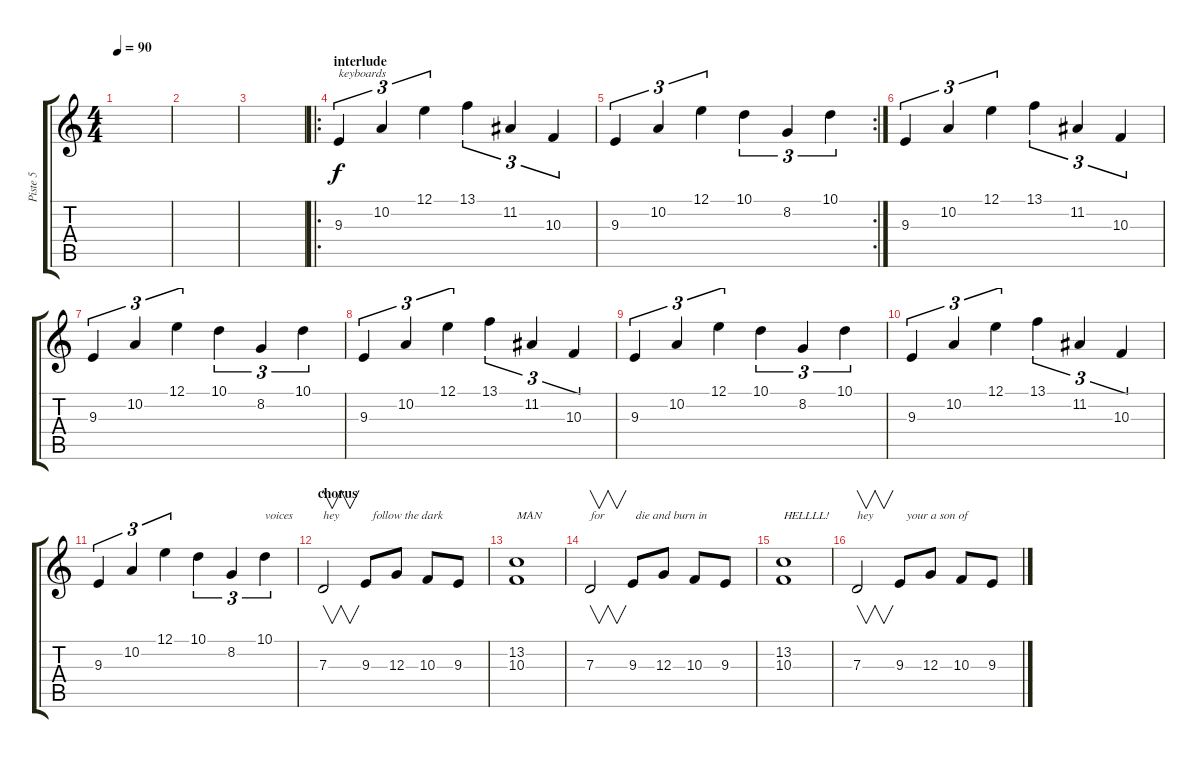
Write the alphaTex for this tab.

\track ("Piste 5" "Piste 5") {instrument musicbox}
\staff {score tabs}
\tuning (E4 B3 G3 D3 A2 E2) {hide}
\ts (4 4)
\tempo 90
\clef g2
\ks c
|
|
|
\ro
\section ("" "interlude")
9.3.4{tu (3 2) txt "keyboards" dy f instrument musicbox} 10.2.4{tu (3 2)} 12.1.4{tu (3 2)} 13.1.4{tu (3 2)} 11.2.4{tu (3 2)} 10.3.4{tu (3 2)} |
\rc 2
9.3.4{tu (3 2) instrument musicbox} 10.2.4{tu (3 2)} 12.1.4{tu (3 2)} 10.1.4{tu (3 2)} 8.2.4{tu (3 2)} 10.1.4{tu (3 2)} |
9.3.4{tu (3 2) instrument musicbox} 10.2.4{tu (3 2)} 12.1.4{tu (3 2)} 13.1.4{tu (3 2)} 11.2.4{tu (3 2)} 10.3.4{tu (3 2)} |
9.3.4{tu (3 2) instrument musicbox} 10.2.4{tu (3 2)} 12.1.4{tu (3 2)} 10.1.4{tu (3 2)} 8.2.4{tu (3 2)} 10.1.4{tu (3 2)} |
9.3.4{tu (3 2) instrument musicbox} 10.2.4{tu (3 2)} 12.1.4{tu (3 2)} 13.1.4{tu (3 2)} 11.2.4{tu (3 2)} 10.3.4{tu (3 2)} |
9.3.4{tu (3 2) instrument musicbox} 10.2.4{tu (3 2)} 12.1.4{tu (3 2)} 10.1.4{tu (3 2)} 8.2.4{tu (3 2)} 10.1.4{tu (3 2)} |
9.3.4{tu (3 2) instrument musicbox} 10.2.4{tu (3 2)} 12.1.4{tu (3 2)} 13.1.4{tu (3 2)} 11.2.4{tu (3 2)} 10.3.4{tu (3 2)} |
9.3.4{tu (3 2) instrument musicbox} 10.2.4{tu (3 2)} 12.1.4{tu (3 2)} 10.1.4{tu (3 2)} 8.2.4{tu (3 2)} 10.1.4{tu (3 2) txt "voices"} |
\section ("" "chorus")
7.3.2{v txt "hey           follow the dark " instrument gunshot} 9.3.8 12.3.8 10.3.8 9.3.8 |
(13.2 10.3).1{txt "MAN"} |
7.3.2{v txt "for     "} 9.3.8{txt " die and burn in "} 12.3.8 10.3.8 9.3.8 |
(13.2 10.3).1{txt "HELLLL!"} |
7.3.2{v txt "hey           your a son of" instrument gunshot} 9.3.8 12.3.8 10.3.8 9.3.8
